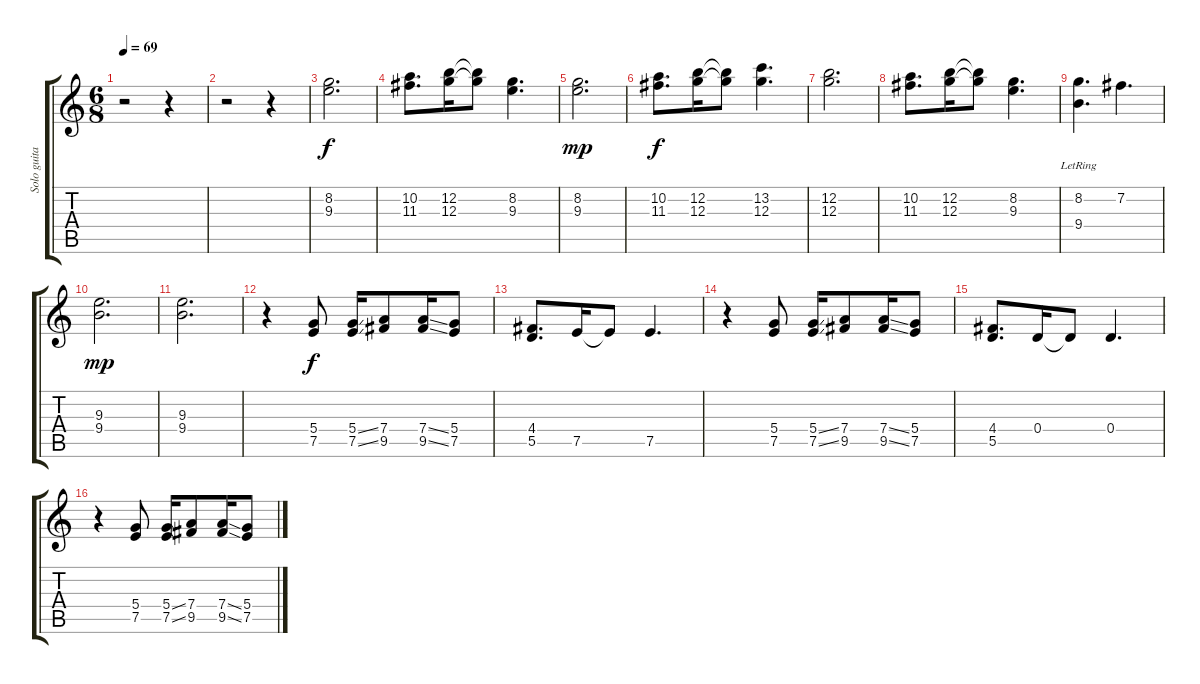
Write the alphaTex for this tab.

\track ("Solo guitar" "Solo guita") {instrument electricguitarclean}
\staff {score tabs}
\tuning (E4 B3 G3 D3 A2 E2) {hide}
\ts (6 8)
\tempo 69
\clef g2
\ks c
r.2{dy f} r.4 |
r.2 r.4 |
(8.2 9.3).2{d instrument overdrivenguitar} |
(10.2 11.3).8{d} (12.2 12.3).16 (12.2{t} 12.3{t}).8 (8.2 9.3).4{d} |
(8.2 9.3).2{d dy mp} |
(10.2 11.3).8{d dy f} (12.2 12.3).16 (12.2{t} 12.3{t}).8 (13.2 12.3).4{d} |
(12.2 12.3).2{d} |
(10.2 11.3).8{d} (12.2 12.3).16 (12.2{t} 12.3{t}).8 (8.2 9.3).4{d} |
(8.2 9.4{lr}).4{d} 7.2.4{d} |
(9.3 9.4).2{d dy mp} |
(9.3 9.4).2{d} |
r.4{instrument electricguitarclean} (5.4 7.5).8{dy f} (5.4{ss} 7.5{ss}).16 (7.4 9.5).8 (7.4{ss} 9.5{ss}).16 (5.4 7.5).8 |
(4.4 5.5).8{d} 7.5.16 7.5{t}.8 7.5.4{d} |
r.4 (5.4 7.5).8 (5.4{ss} 7.5{ss}).16 (7.4 9.5).8 (7.4{ss} 9.5{ss}).16 (5.4 7.5).8 |
(4.4 5.5).8{d} 0.4.16 0.4{t}.8 0.4.4{d} |
r.4 (5.4 7.5).8 (5.4{ss} 7.5{ss}).16 (7.4 9.5).8 (7.4{ss} 9.5{ss}).16 (5.4 7.5).8
